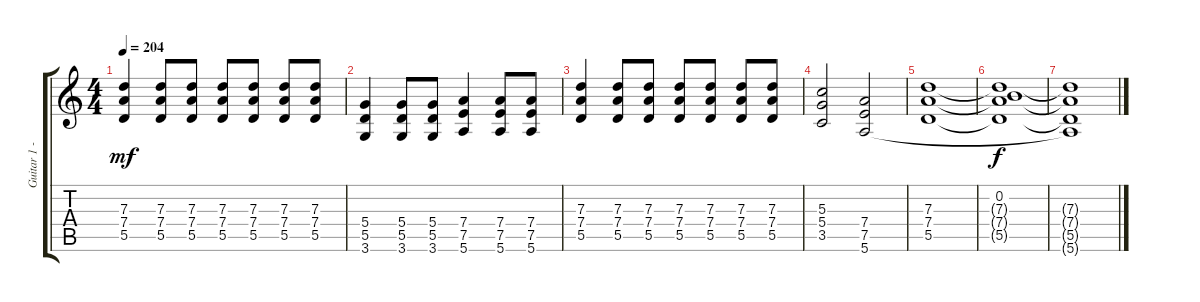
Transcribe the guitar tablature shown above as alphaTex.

\track ("Guitar 1 - Mathias" "Guitar 1 -") {instrument distortionguitar}
\staff {score tabs}
\tuning (E4 B3 G3 D3 A2 E2) {hide}
\ts (4 4)
\tempo 204
\clef g2
\ks c
(7.3 7.4 5.5).4{dy mf} (7.3 7.4 5.5).8 (7.3 7.4 5.5).8 (7.3 7.4 5.5).8 (7.3 7.4 5.5).8 (7.3 7.4 5.5).8 (7.3 7.4 5.5).8 |
(5.4 5.5 3.6).4 (5.4 5.5 3.6).8 (5.4 5.5 3.6).8 (7.4 7.5 5.6).4 (7.4 7.5 5.6).8 (7.4 7.5 5.6).8 |
(7.3 7.4 5.5).4 (7.3 7.4 5.5).8 (7.3 7.4 5.5).8 (7.3 7.4 5.5).8 (7.3 7.4 5.5).8 (7.3 7.4 5.5).8 (7.3 7.4 5.5).8 |
(5.3 5.4 3.5).2 (7.4 7.5 5.6).2 |
(7.3 7.4 5.5).1 |
(0.2 7.3{t} 7.4{t} 5.5{t}).1{dy f} |
(7.3{t} 7.4{t} 5.5{t} 5.6{t}).1
